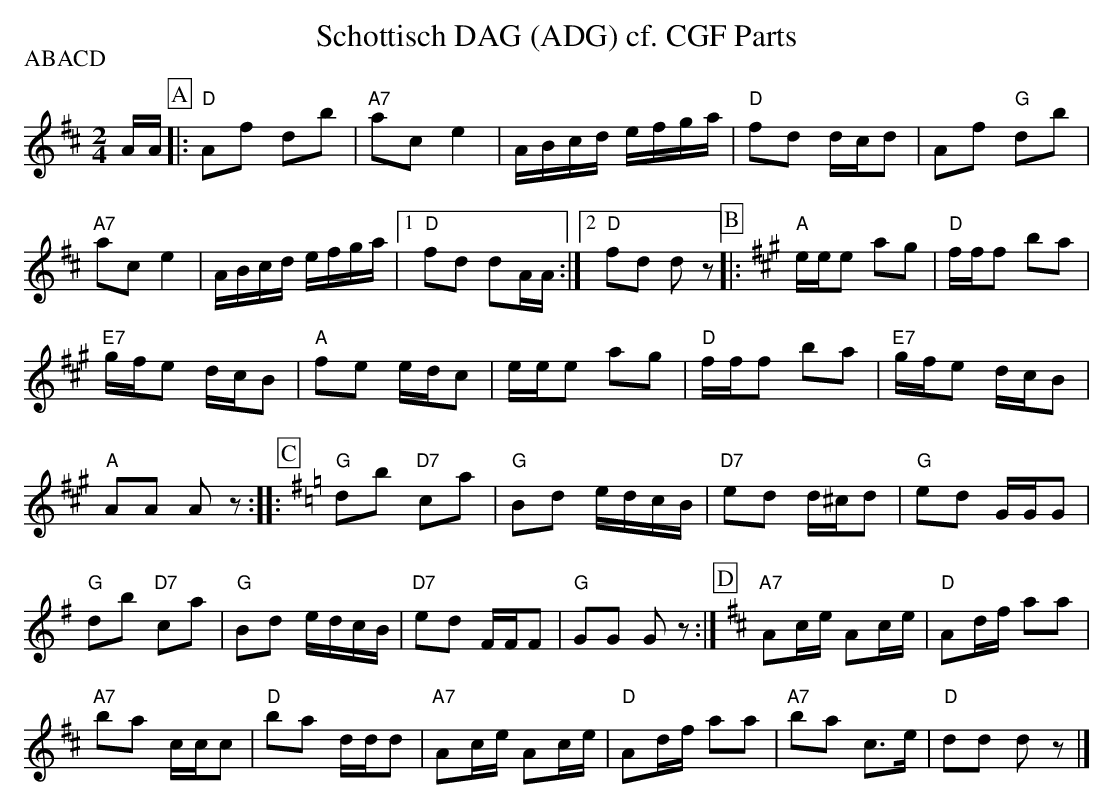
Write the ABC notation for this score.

X:1
T:Schottisch DAG (ADG) cf. CGF Parts
P:ABACD
M:2/4
L:1/16
K:Dmaj%%MIDI gchordon
AA [P:A] |: "D"A2f2 d2b2 | "A7"a2c2e4 | ABcd efga | "D"f2d2 dcd2 | A2f2 "G"d2b2 |
"A7"a2c2e4 | ABcd efga |1 "D"f2d2 d2AA :|2 "D"f2d2 d2z2 [P:B] |: [K:Amaj] "A"eee2 a2g2 | "D"fff2 b2a2 |
"E7"gfe2 dcB2 | "A"f2e2 edc2 | eee2 a2g2 | "D"fff2 b2a2 | "E7"gfe2 dcB2 |
"A"A2A2 A2z2 :: [P:C] [K:Gmaj] "G"d2b2 "D7"c2a2 | "G"B2d2 edcB | "D7"e2d2 d^cd2 | "G"e2d2 GGG2 |
"G"d2b2 "D7"c2a2 | "G"B2d2 edcB | "D7"e2d2 FFF2 | "G"G2G2 G2z2 :| [P:D] [K:Dmaj] "A7"A2ce A2ce | "D"A2df a2a2 |
"A7"b2a2 ccc2 | "D"b2a2 ddd2 | "A7"A2ce A2ce | "D"A2df a2a2 | "A7"b2a2 c3e | "D"d2d2 d2z2 |]
